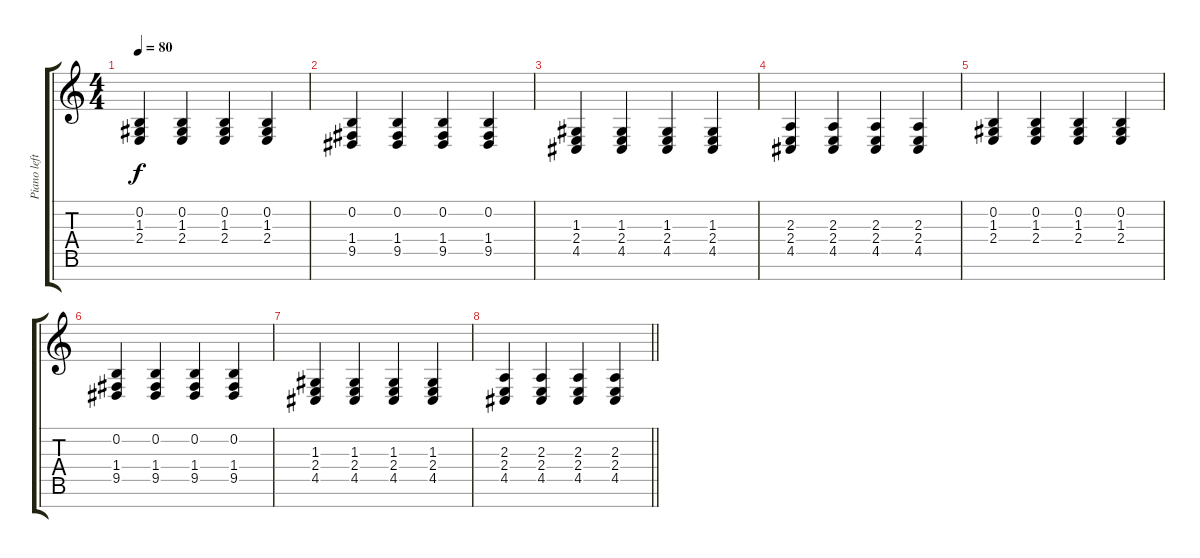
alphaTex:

\track ("Piano left" "Piano left") {instrument brightacousticpiano}
\staff {score tabs}
\tuning (E4 B3 G3 D3 A2 E2 B1) {hide}
\ts (4 4)
\section ("" "")
\tempo 80
\clef g2
\ks c
(0.2 1.3 2.4).4{dy f} (0.2 1.3 2.4).4 (0.2 1.3 2.4).4 (0.2 1.3 2.4).4 |
(0.2 1.4 9.5).4 (0.2 1.4 9.5).4 (0.2 1.4 9.5).4 (0.2 1.4 9.5).4 |
(1.3 2.4 4.5).4 (1.3 2.4 4.5).4 (1.3 2.4 4.5).4 (1.3 2.4 4.5).4 |
(2.3 2.4 4.5).4 (2.3 2.4 4.5).4 (2.3 2.4 4.5).4 (2.3 2.4 4.5).4 |
(0.2 1.3 2.4).4 (0.2 1.3 2.4).4 (0.2 1.3 2.4).4 (0.2 1.3 2.4).4 |
(0.2 1.4 9.5).4 (0.2 1.4 9.5).4 (0.2 1.4 9.5).4 (0.2 1.4 9.5).4 |
(1.3 2.4 4.5).4 (1.3 2.4 4.5).4 (1.3 2.4 4.5).4 (1.3 2.4 4.5).4 |
\barLineRight lightlight
(2.3 2.4 4.5).4 (2.3 2.4 4.5).4 (2.3 2.4 4.5).4 (2.3 2.4 4.5).4
